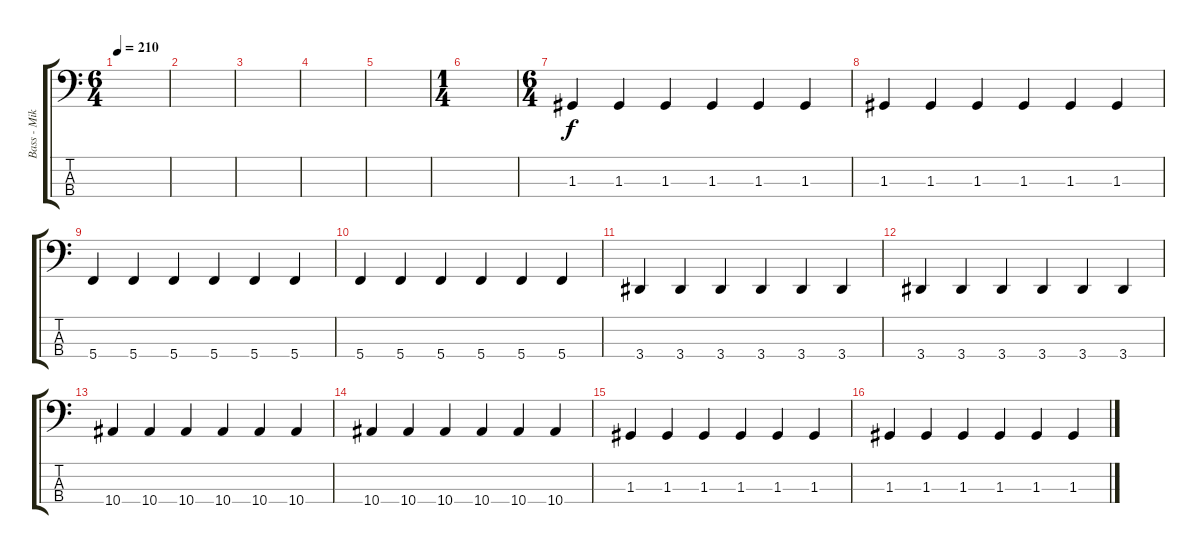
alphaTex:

\track ("Bass - Mike D'Antonio" "Bass - Mik") {instrument electricbasspick}
\staff {score tabs}
\tuning (F2 C2 G1 C1) {hide}
\ts (6 4)
\tempo 210
\clef f4
\ks c
|
|
|
|
|
\ts (1 4)
|
\ts (6 4)
1.3.4 1.3.4 1.3.4 1.3.4 1.3.4 1.3.4 |
1.3.4 1.3.4 1.3.4 1.3.4 1.3.4 1.3.4 |
5.4.4 5.4.4 5.4.4 5.4.4 5.4.4 5.4.4 |
5.4.4 5.4.4 5.4.4 5.4.4 5.4.4 5.4.4 |
3.4.4 3.4.4 3.4.4 3.4.4 3.4.4 3.4.4 |
3.4.4 3.4.4 3.4.4 3.4.4 3.4.4 3.4.4 |
10.4.4 10.4.4 10.4.4 10.4.4 10.4.4 10.4.4 |
10.4.4 10.4.4 10.4.4 10.4.4 10.4.4 10.4.4 |
1.3.4 1.3.4 1.3.4 1.3.4 1.3.4 1.3.4 |
1.3.4 1.3.4 1.3.4 1.3.4 1.3.4 1.3.4
